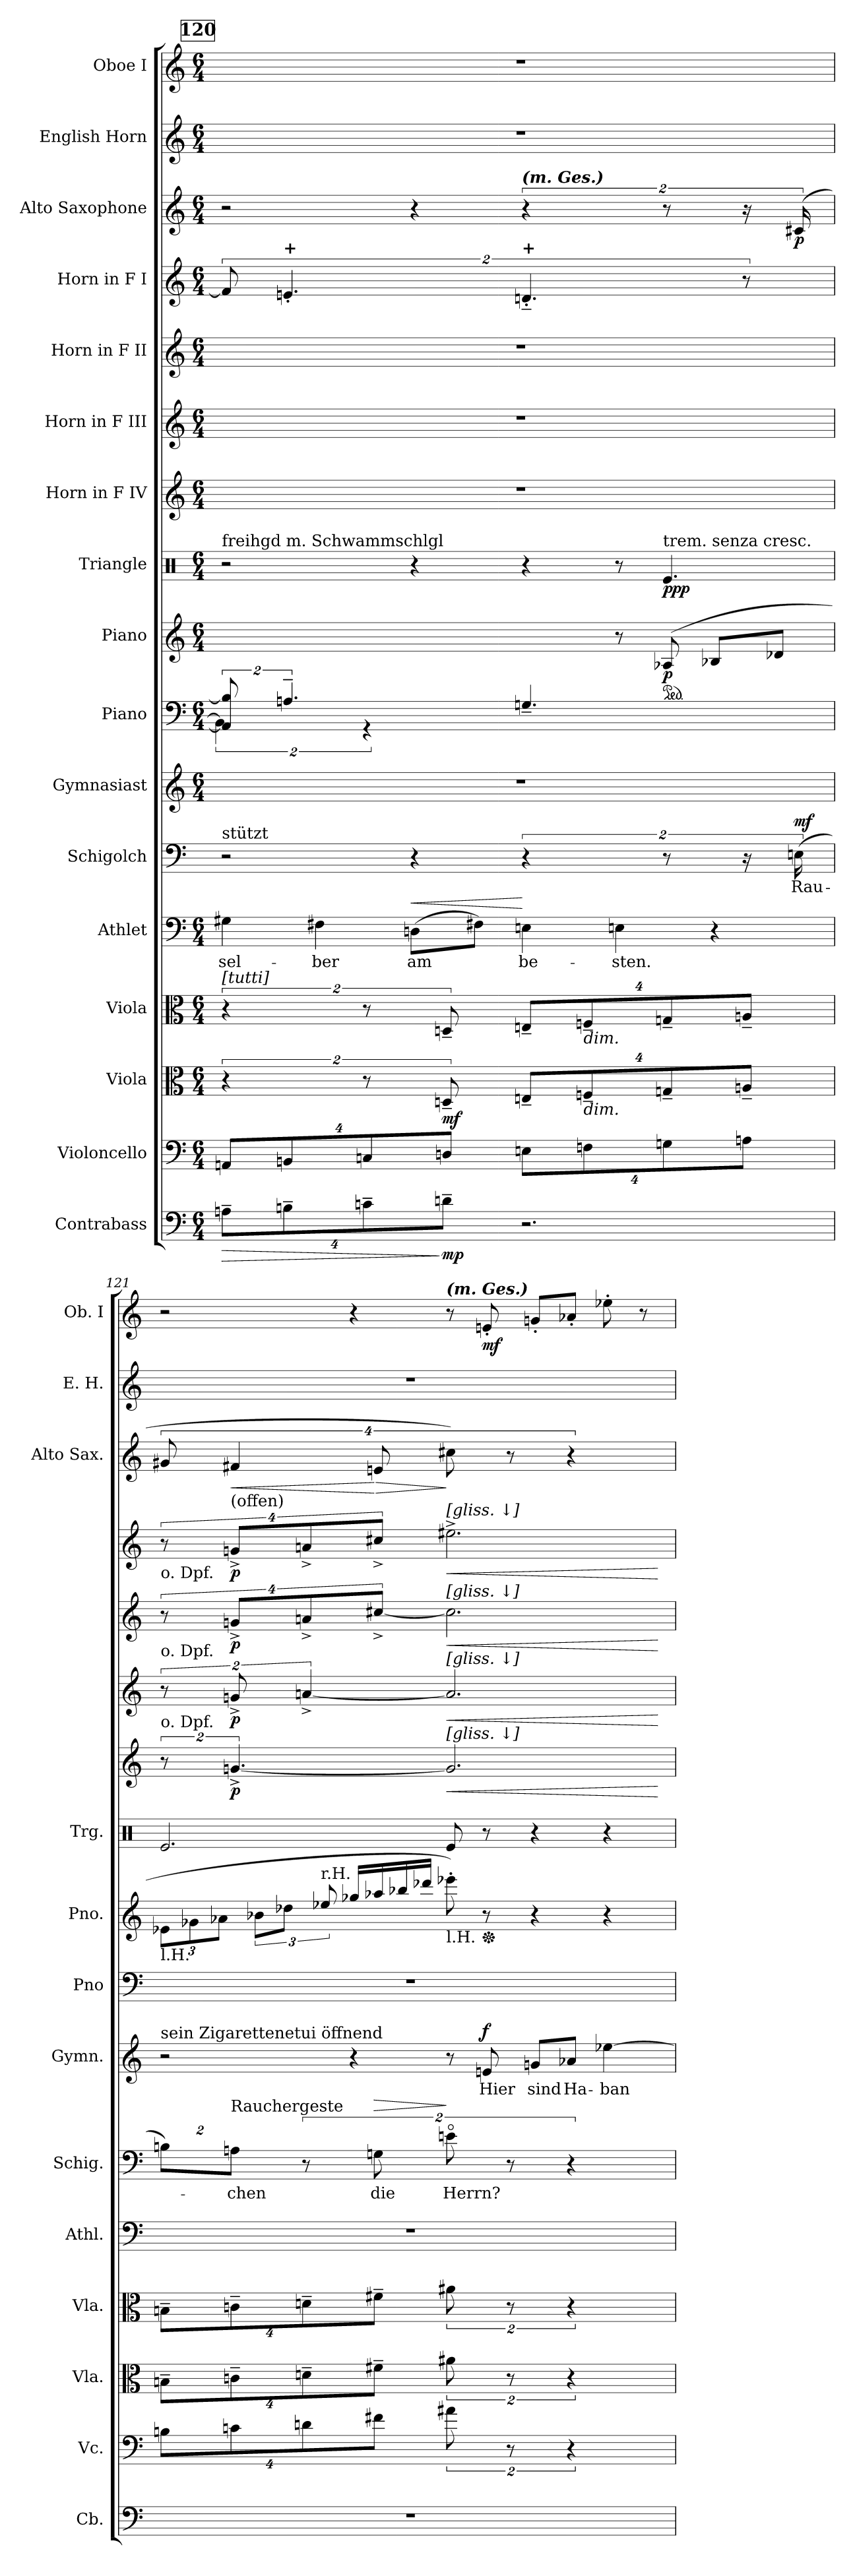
**kern	**dynam	**kern	**kern	**dynam	**kern	**kern	**text	**dynam	**kern	**text	**dynam	**kern	**text	**dynam	**kern	**kern	**dynam	**kern	**dynam	**kern	**dynam	**kern	**dynam	**kern	**dynam	**kern	**dynam	**kern	**dynam	**kern	**kern	**dynam
*part17	*part17	*part16	*part15	*part15	*part14	*part13	*part13	*part13	*part12	*part12	*part12	*part11	*part11	*part11	*part10	*part9	*part9	*part8	*part8	*part7	*part7	*part6	*part6	*part5	*part5	*part4	*part4	*part3	*part3	*part2	*part1	*part1
*staff17	*staff17	*staff16	*staff15	*staff15	*staff14	*staff13	*staff13	*staff13	*staff12	*staff12	*staff12	*staff11	*staff11	*staff11	*staff10	*staff9	*staff9	*staff8	*staff8	*staff7	*staff7	*staff6	*staff6	*staff5	*staff5	*staff4	*staff4	*staff3	*staff3	*staff2	*staff1	*staff1
*I"Contrabass	*	*I"Violoncello	*I"Viola	*	*I"Viola	*I"Athlet	*	*	*I"Schigolch	*	*	*I"Gymnasiast	*	*	*I"Piano	*I"Piano	*	*I"Triangle	*	*I"Horn in F IV	*	*I"Horn in F III	*	*I"Horn in F II	*	*I"Horn in F I	*	*I"Alto Saxophone	*	*I"English Horn	*I"Oboe I	*
*I'Cb.	*	*I'Vc.	*I'Vla.	*	*I'Vla.	*I'Athl.	*	*	*I'Schig.	*	*	*I'Gymn.	*	*	*I'Pno	*I'Pno.	*	*I'Trg.	*	*	*	*	*	*	*	*	*	*I'Alto Sax.	*	*I'E. H.	*I'Ob. I	*
*clefF4	*	*clefF4	*clefC3	*	*clefC3	*clefF4	*	*	*clefF4	*	*	*clefG2	*	*	*clefF4	*clefG2	*	*clefX	*	*clefG2	*	*clefG2	*	*clefG2	*	*clefG2	*	*clefG2	*	*clefG2	*clefG2	*
*ITrd7c12	*	*	*	*	*	*	*	*	*	*	*	*	*	*	*	*	*	*	*	*ITrd4c7	*	*ITrd4c7	*	*ITrd4c7	*	*ITrd4c7	*	*ITrd5c9	*	*ITrd4c7	*	*
*k[]	*	*k[]	*k[]	*	*k[]	*k[]	*	*	*k[]	*	*	*k[]	*	*	*k[]	*k[]	*	*k[]	*	*k[b-]	*	*k[b-]	*	*k[b-]	*	*k[b-]	*	*k[b-e-a-]	*	*k[b-]	*k[]	*
*M6/4	*	*M6/4	*M6/4	*	*M6/4	*M6/4	*	*	*	*	*	*M6/4	*	*	*M6/4	*M6/4	*	*M6/4	*	*M6/4	*	*M6/4	*	*M6/4	*	*M6/4	*	*M6/4	*	*M6/4	*M6/4	*
!!LO:REH:place=s1:t=120
=120	=120	=120	=120	=120	=120	=120	=120	=120	=120	=120	=120	=120	=120	=120	=120	=120	=120	=120	=120	=120	=120	=120	=120	=120	=120	=120	=120	=120	=120	=120	=120	=120
!	!	!	!	!	!	!	!	!	!	!	!	!	!	!	!	!	!	!LO:TX:a:t=freihgd m. Schwammschlgl	!	!	!	!	!	!	!	!	!	!	!	!	!	!
!	!	!	!	!	!	!	!	!	!LO:TX:a:t=stützt	!	!	!	!	!	!	!	!	!	!	!	!	!	!	!	!	!	!	!	!	!	!	!
!	!	!	!	!	!LO:TX:a:t=[tutti]	!	!	!	!	!	!	!	!	!	!	!	!	!	!	!	!	!	!	!	!	!	!	!	!	!	!	!
!	!LO:HP:b	!	!	!	!	!	!	!	!	!	!	!	!	!	!	!	!	!	!	!	!	!	!	!	!	!	!	!	!	!	!	!
*	*	*	*	*	*	*	*	*	*	*	*	*	*	*	*^	*	*	*	*	*	*	*	*	*	*	*	*	*	*	*	*	*
16%3AAn~L	>	16%3AAnL	8%3r	.	8%3r	4G#X	sel-	.	2r	.	.	2%3r	.	.	16%3AAn] 16%3Bn]	8%3BB]	2ryy	.	2r	.	2%3r	.	2%3r	.	2%3r	.	16%3B]	.	2r	.	2%3r	2%3r	.
!	!	!	!	!	!	!	!	!	!	!	!	!	!	!	!	!	!	!	!	!	!	!	!	!	!	!	!LO:TX:a:B:t=+	!	!	!	!	!	!
16%3BBn~	.	16%3BBn	.	.	.	.	.	.	.	.	.	.	.	.	8%3.An~	.	.	.	.	.	.	.	.	.	.	.	8%3.An'	.	.	.	.	.	.
.	.	.	.	.	.	4F#X	-ber	.	.	.	.	.	.	.	.	.	.	.	.	.	.	.	.	.	.	.	.	.	.	.	.	.	.
16%3Cn~	.	16%3Cn	16%3r	.	16%3r	.	.	.	.	.	.	.	.	.	.	8%3r	.	.	.	.	.	.	.	.	.	.	.	.	.	.	.	.	.
!	!	!	!	!	!	!	!	!LO:HP:a	!	!	!	!	!	!	!	!	!	!	!	!	!	!	!	!	!	!	!	!	!	!	!	!	!
.	.	.	.	.	.	(8DnL	am	<	4r	.	.	.	.	.	.	.	4ryy	.	4r	.	.	.	.	.	.	.	.	.	4r	.	.	.	.
16%3Dn~J	] mp	16%3DnJ	16%3Dn~	mf	16%3Dn~	.	.	.	.	.	.	.	.	.	.	.	.	.	.	.	.	.	.	.	.	.	.	.	.	.	.	.	.
.	.	.	.	.	.	8F#XJ)	.	.	.	.	.	.	.	.	.	.	.	.	.	.	.	.	.	.	.	.	.	.	.	.	.	.	.
!	!	!	!	!	!	!	!	!	!	!	!	!	!	!	!	!	!	!	!	!	!	!	!	!	!	!	!	!	!LO:TX:a:Bi:t=(m. Ges.)	!	!	!	!
!	!	!	!	!	!	!	!	!	!	!	!	!	!	!	!	!	!	!	!	!	!	!	!	!	!	!	!LO:TX:a:B:t=+	!	!	!	!	!	!
2.r	.	16%3EnL	16%3En~L	.	16%3En~L	4En	be-	[	8%3r	.	.	.	.	.	4.Gn~/	4.ryy	4ryy	.	4r	.	.	.	.	.	.	.	8%3.Gn'~	.	8%3r	.	.	.	.
!	!	!	!	!	!LO:TX:b:i:t=dim.	!	!	!	!	!	!	!	!	!	!	!	!	!	!	!	!	!	!	!	!	!	!	!	!	!	!	!	!
!	!	!	!LO:TX:b:i:t=dim.	!	!	!	!	!	!	!	!	!	!	!	!	!	!	!	!	!	!	!	!	!	!	!	!	!	!	!	!	!	!
.	.	16%3Fn	16%3Fn~	.	16%3Fn~	.	.	.	.	.	.	.	.	.	.	.	.	.	.	.	.	.	.	.	.	.	.	.	.	.	.	.	.
.	.	.	.	.	.	4En	-sten.	.	.	.	.	.	.	.	.	.	8r	.	8r	.	.	.	.	.	.	.	.	.	.	.	.	.	.
!	!	!	!	!	!	!	!	!	!	!	!	!	!	!	!	!	!	!	!LO:TX:a:t=trem. senza cresc.	!	!	!	!	!	!	!	!	!	!	!	!	!	!
*	*	*	*	*	*	*	*	*	*	*	*	*	*	*	*	*	*ped	*	*	*	*	*	*	*	*	*	*	*	*	*	*	*	*
.	.	16%3Gn	16%3Gn~	.	16%3Gn~	.	.	.	16%3r	.	.	.	.	.	8ryy	8ryy	(8A-X	p	4.Re/	ppp	.	.	.	.	.	.	.	.	16%3r	.	.	.	.
.	.	.	.	.	.	4r	.	.	.	.	.	.	.	.	4ryy	4ryy	8B-XL	.	.	.	.	.	.	.	.	.	.	.	.	.	.	.	.
.	.	16%3AnJ	16%3An~J	.	16%3An~J	.	.	.	32%3r	.	.	.	.	.	.	.	.	.	.	.	.	.	.	.	.	.	16%3r	.	32%3r	.	.	.	.
.	.	.	.	.	.	.	.	.	.	.	.	.	.	.	.	.	8d-XJ	.	.	.	.	.	.	.	.	.	.	.	.	.	.	.	.
!	!	!	!	!	!	!	!	!	!	!	!LO:DY:a	!	!	!	!	!	!	!	!	!	!	!	!	!	!	!	!	!	!	!	!	!	!
.	.	.	.	.	.	.	.	.	(32%3En	Rau-	mf	.	.	.	.	.	.	.	.	.	.	.	.	.	.	.	.	.	(32%3En	p	.	.	.
*	*	*	*	*	*	*	*	*	*	*	*	*	*	*	*v	*v	*	*	*	*	*	*	*	*	*	*	*	*	*	*	*	*	*
=121	=121	=121	=121	=121	=121	=121	=121	=121	=121	=121	=121	=121	=121	=121	=121	=121	=121	=121	=121	=121	=121	=121	=121	=121	=121	=121	=121	=121	=121	=121	=121	=121
!	!	!	!	!	!	!	!	!	!	!	!	!	!	!	!	!	!	!	!	!	!	!	!	!LO:TX:a:t=o. Dpf.	!	!	!	!	!	!	!	!
!	!	!	!	!	!	!	!	!	!	!	!	!	!	!	!	!	!	!	!	!	!	!LO:TX:a:t=o. Dpf.	!	!	!	!	!	!	!	!	!	!
!	!	!	!	!	!	!	!	!	!	!	!	!	!	!	!	!	!	!	!	!LO:TX:a:t=o. Dpf.	!	!	!	!	!	!	!	!	!	!	!	!
!	!	!	!	!	!	!	!	!	!	!	!	!	!	!	!	!LO:TX:b:t=l.H.	!	!	!	!	!	!	!	!	!	!	!	!	!	!	!	!
!	!	!	!	!	!	!	!	!	!	!	!	!LO:TX:a:t=sein Zigarettenetui öffnend	!	!	!	!	!	!	!	!	!	!	!	!	!	!	!	!	!	!	!	!
2%3r	.	16%3BnL	16%3Bn~L	.	16%3Bn~L	2%3r	.	.	16%3BnL)	.	.	2r	.	.	2%3r	12e-X\L	.	2.Re/	.	16%3r	.	16%3r	.	16%3r	.	16%3r	.	16%3Bn	.	2%3r	2r	.
.	.	.	.	.	.	.	.	.	.	.	.	.	.	.	.	12g-X	.	.	.	.	.	.	.	.	.	.	.	.	.	.	.	.
.	.	.	.	.	.	.	.	.	.	.	.	.	.	.	.	12a-XJ	.	.	.	.	.	.	.	.	.	.	.	.	.	.	.	.
!	!	!	!	!	!	!	!	!	!	!	!	!	!	!	!	!	!	!	!	!	!	!	!	!	!	!LO:TX:a:t=(offen)	!	!	!	!	!	!
!	!	!	!	!	!	!	!	!	!LO:TX:a:t=Rauchergeste	!	!	!	!	!	!	!	!	!	!	!	!	!	!	!	!	!	!	!	!	!	!	!
!	!	!	!	!	!	!	!	!	!	!	!	!	!	!	!	!	!	!	!	!	!	!	!	!	!	!	!	!	!LO:HP:b	!	!	!
.	.	16%3cn	16%3cn~	.	16%3cn~	.	.	.	16%3AnJ	-chen	.	.	.	.	.	.	.	.	.	[8%3.cn^	p	16%3cn^	p	16%3cn^L	p	16%3cn^L	p	8%3An	<	.	.	.
.	.	.	.	.	.	.	.	.	.	.	.	.	.	.	.	12b-XL	.	.	.	.	.	.	.	.	.	.	.	.	.	.	.	.
.	.	.	.	.	.	.	.	.	.	.	.	.	.	.	.	12dd-XJ	.	.	.	.	.	.	.	.	.	.	.	.	.	.	.	.
.	.	16%3dn	16%3dn~	.	16%3dn~	.	.	.	16%3r	.	.	.	.	.	.	.	.	.	.	.	.	[8%3dn^	.	16%3dn^	.	16%3dn^	.	.	.	.	.	.
!	!	!	!	!	!	!	!	!	!	!	!	!	!	!	!	!LO:TX:a:t=r.H.	!	!	!	!	!	!	!	!	!	!	!	!	!	!	!	!
.	.	.	.	.	.	.	.	.	.	.	.	.	.	.	.	12ee-X/	.	.	.	.	.	.	.	.	.	.	.	.	.	.	.	.
.	.	.	.	.	.	.	.	.	.	.	.	4r	.	.	.	16gg-X/LL	.	.	.	.	.	.	.	.	.	.	.	.	.	.	4r	.
!	!	!	!	!	!	!	!	!	!	!	!LO:HP:a	!	!	!	!	!	!	!	!	!	!	!	!	!	!	!	!	!	!LO:HP:n=1:b	!	!	!
.	.	16%3f#XJ	16%3f#X~J	.	16%3f#X~J	.	.	.	16%3Gn	die	>	.	.	.	.	16aa-X	.	.	.	.	.	.	.	[16%3f#X^J	.	16%3f#X^J	.	16%3Gn	[ >	.	.	.
.	.	.	.	.	.	.	.	.	.	.	.	.	.	.	.	16bb-X	.	.	.	.	.	.	.	.	.	.	.	.	.	.	.	.
.	.	.	.	.	.	.	.	.	.	.	.	.	.	.	.	16ddd-XJJ	.	.	.	.	.	.	.	.	.	.	.	.	.	.	.	.
!	!	!	!	!	!	!	!	!	!	!	!	!	!	!	!	!	!	!	!	!	!	!	!	!	!	!	!	!	!	!	!LO:TX:a:Bi:t=(m. Ges.)	!
!	!	!	!	!	!	!	!	!	!	!	!	!	!	!	!	!	!	!	!	!	!	!	!	!	!	!LO:TX:a:i:t=[gliss. ↓]	!	!	!	!	!	!
!	!	!	!	!	!	!	!	!	!	!	!	!	!	!	!	!	!	!	!	!	!	!	!	!LO:TX:a:i:t=[gliss. ↓]	!	!	!	!	!	!	!	!
!	!	!	!	!	!	!	!	!	!	!	!	!	!	!	!	!	!	!	!	!	!	!LO:TX:a:i:t=[gliss. ↓]	!	!	!	!	!	!	!	!	!	!
!	!	!	!	!	!	!	!	!	!	!	!	!	!	!	!	!	!	!	!	!LO:TX:a:i:t=[gliss. ↓]	!	!	!	!	!	!	!	!	!	!	!	!
!	!	!	!	!	!	!	!	!	!	!	!	!	!	!	!	!LO:TX:b:t=l.H.	!	!	!	!	!	!	!	!	!	!	!	!	!	!	!	!
!	!	!	!	!	!	!	!	!	!	!	!	!	!	!	!	!	!	!	!	!	!LO:HP:b	!	!LO:HP:b	!	!LO:HP:b	!	!LO:HP:b	!	!	!	!	!
.	.	16%3a#X	16%3a#X	.	16%3a#X	.	.	.	16%3eno	Herrn?	]	8r	.	.	.	8eee-X')	.	8Re/	.	2.ci]	<	2.di]	<	2.f#i]	<	2.a#X^i	<	16%3en)	]	.	8r	.
!	!	!	!	!	!	!	!	!	!	!	!	!	!	!LO:DY:a	!	!	!	!	!	!	!	!	!	!	!	!	!	!	!	!	!	!
*	*	*	*	*	*	*	*	*	*	*	*	*	*	*	*	*Xped	*	*	*	*	*	*	*	*	*	*	*	*	*	*	*	*
.	.	.	.	.	.	.	.	.	.	.	.	8en	Hier	f	.	8r	.	8r	.	.	.	.	.	.	.	.	.	.	.	.	8en'	mf
.	.	16%3r	16%3r	.	16%3r	.	.	.	16%3r	.	.	.	.	.	.	.	.	.	.	.	.	.	.	.	.	.	.	16%3r	.	.	.	.
.	.	.	.	.	.	.	.	.	.	.	.	8gnL	sind	.	.	4r	.	4r	.	.	.	.	.	.	.	.	.	.	.	.	8gn'L	.
.	.	8%3r	8%3r	.	8%3r	.	.	.	8%3r	.	.	8a-XJ	Ha-	.	.	.	.	.	.	.	.	.	.	.	.	.	.	8%3r	.	.	8a-X'J	.
.	.	.	.	.	.	.	.	.	.	.	.	[4ee-X	-ban-	.	.	4r	.	4r	.	.	.	.	.	.	.	.	.	.	.	.	8ee-X'	.
.	.	.	.	.	.	.	.	.	.	.	.	.	.	.	.	.	.	.	.	.	.	.	.	.	.	.	.	.	.	.	8r	.
.	.	.	.	.	.	.	.	.	.	.	.	.	.	.	.	.	.	.	.	.	[	.	[	.	[	.	[	.	.	.	.	.
=	=	=	=	=	=	=	=	=	=	=	=	=	=	=	=	=	=	=	=	=	=	=	=	=	=	=	=	=	=	=	=	=
*-	*-	*-	*-	*-	*-	*-	*-	*-	*-	*-	*-	*-	*-	*-	*-	*-	*-	*-	*-	*-	*-	*-	*-	*-	*-	*-	*-	*-	*-	*-	*-	*-
